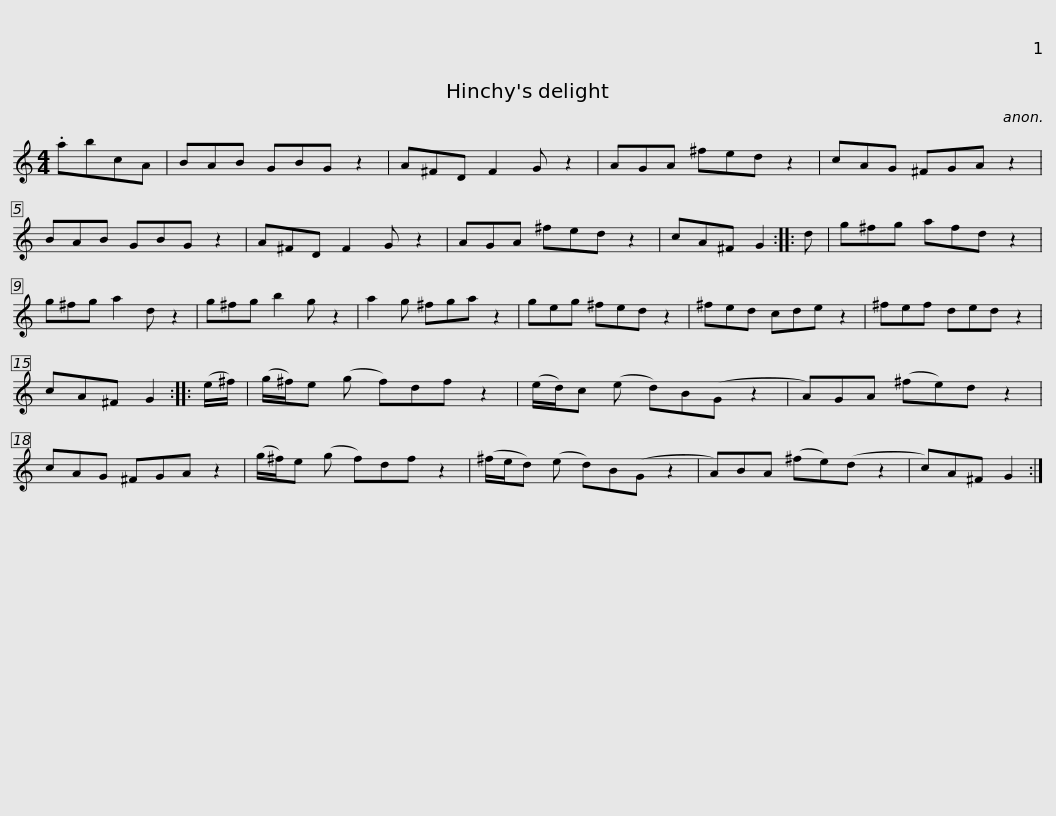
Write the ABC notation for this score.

X:1
L:1/8
M:4/4
I:linebreak $
K:C
V:1 treble
V:1
 .abcA | BAB GBG z2 | A^FD F2 G z2 | AGA ^fed z2 | cAG ^FGA z2 | %5
 BAB GBG z2 |$ A^FD F2 G z2 | AGA ^fed z2 | cA^F G2 :: d | %10
 g^fg afd z2 | g^fg a2 d z2 | g^fg b2 g z2 |$ a2 g ^fga z2 | geg ^fed z2 | %15
 ^fed cde z2 | ^fef ded z2 | cA^F G2 :: (e/^f/) | (g/^f/)e (g f)df z2 |$ %20
 (e/d/)c (e d)B(G z2 | A)GA (^fe)d z2 | cAG ^FGA z2 | (g/^f/)e (g f)df z2 | (^f/e/d) (e d)B(G z2 | %25
 A)BA (^fe)(d z2 |$ c)A^F G2 :| %27
